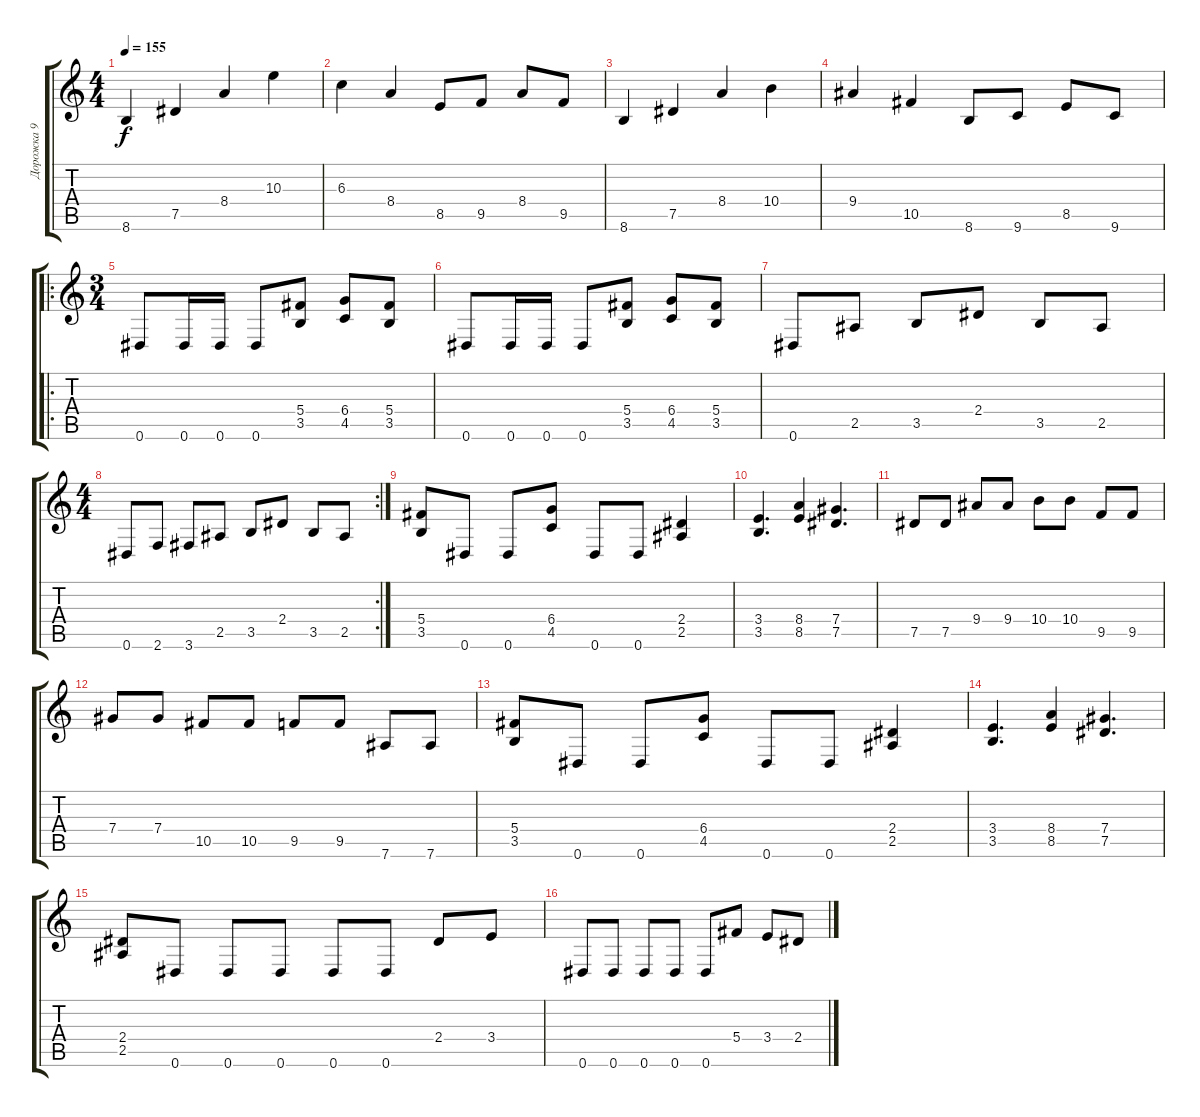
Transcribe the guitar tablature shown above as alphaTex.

\track ("Дорожка 9" "Дорожка 9") {instrument distortionguitar}
\staff {score tabs}
\tuning (Eb4 Bb3 Gb3 Db3 Ab2 Eb2) {hide}
\ts (4 4)
\tempo 155
\clef g2
\ks c
8.6.4{dy f} 7.5.4 8.4.4 10.3.4 |
6.3.4 8.4.4 8.5.8 9.5.8 8.4.8 9.5.8 |
8.6.4 7.5.4 8.4.4 10.4.4 |
9.4.4 10.5.4 8.6.8 9.6.8 8.5.8 9.6.8 |
\ro
\ts (3 4)
0.6.8 0.6.16 0.6.16 0.6.8 (5.4 3.5).8 (6.4 4.5).8 (5.4 3.5).8 |
0.6.8 0.6.16 0.6.16 0.6.8 (5.4 3.5).8 (6.4 4.5).8 (5.4 3.5).8 |
0.6.8 2.5.8 3.5.8 2.4.8 3.5.8 2.5.8 |
\rc 2
\ts (4 4)
0.6.8 2.6.8 3.6.8 2.5.8 3.5.8 2.4.8 3.5.8 2.5.8 |
(5.4 3.5).8 0.6.8 0.6.8 (6.4 4.5).8 0.6.8 0.6.8 (2.4 2.5).4 |
(3.4 3.5).4{d} (8.4 8.5).4 (7.4 7.5).4{d} |
7.5.8 7.5.8 9.4.8 9.4.8 10.4.8 10.4.8 9.5.8 9.5.8 |
7.4.8 7.4.8 10.5.8 10.5.8 9.5.8 9.5.8 7.6.8 7.6.8 |
(5.4 3.5).8 0.6.8 0.6.8 (6.4 4.5).8 0.6.8 0.6.8 (2.4 2.5).4 |
(3.4 3.5).4{d} (8.4 8.5).4 (7.4 7.5).4{d} |
(2.4 2.5).8 0.6.8 0.6.8 0.6.8 0.6.8 0.6.8 2.4.8 3.4.8 |
0.6.8 0.6.8 0.6.8 0.6.8 0.6.8 5.4.8 3.4.8 2.4.8
